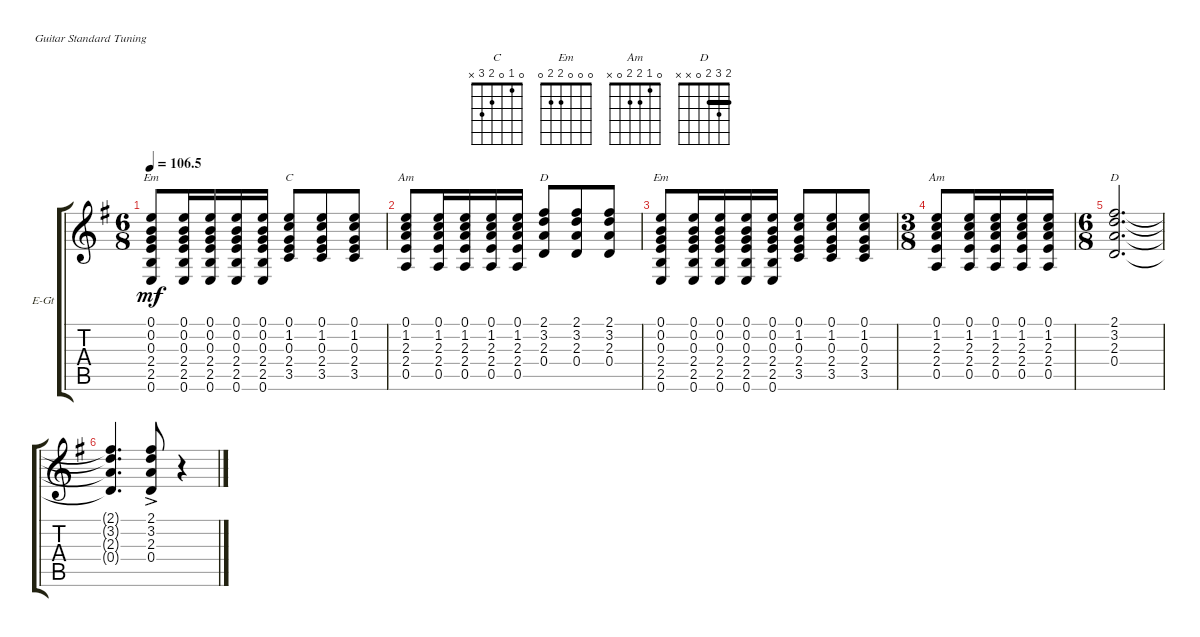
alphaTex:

\defaultSystemsLayout 4
\bracketExtendMode groupsimilarinstruments
\firstSystemTrackNameOrientation horizontal
\otherSystemsTrackNameOrientation horizontal
\track ("Electric Guitar" "E-Gt") {instrument electricguitarclean}
\staff {score tabs}
\tuning (E4 B3 G3 D3 A2 E2)
\chord ("C" 0 1 0 2 3 x) {showfingering false}
\chord ("Em" 0 0 0 2 2 0) {showfingering false}
\chord ("Am" 0 1 2 2 0 x) {showfingering false}
\chord ("D" 2 3 2 0 x x) {showfingering false barre 2}
\ts (6 8)
\tempo
106.5
\accidentals auto
\clef g2
\ottava regular
\simile none
\ks g
(0.6 2.5 2.4 0.3 0.2 0.1).8{ch "Em" dy mf} (0.6 2.5 2.4 0.3 0.2 0.1).16 (0.6 2.5 2.4 0.3 0.2 0.1).16 (0.6 2.5 2.4 0.3 0.2 0.1).16 (0.6 2.5 2.4 0.3 0.2 0.1).16 (3.5 2.4 0.3 1.2 0.1).8{ch "C"} (3.5 2.4 0.3 1.2 0.1).8 (3.5 2.4 0.3 1.2 0.1).8 |
(0.5 2.4 2.3 1.2 0.1).8{ch "Am"} (0.5 2.4 2.3 1.2 0.1).16 (0.5 2.4 2.3 1.2 0.1).16 (0.5 2.4 2.3 1.2 0.1).16 (0.5 2.4 2.3 1.2 0.1).16 (0.4 2.3 3.2 2.1).8{ch "D"} (0.4 2.3 3.2 2.1).8 (0.4 2.3 3.2 2.1).8 |
(0.6 2.5 2.4 0.3 0.2 0.1).8{ch "Em"} (0.6 2.5 2.4 0.3 0.2 0.1).16 (0.6 2.5 2.4 0.3 0.2 0.1).16 (0.6 2.5 2.4 0.3 0.2 0.1).16 (0.6 2.5 2.4 0.3 0.2 0.1).16 (3.5 2.4 0.3 1.2 0.1).8 (3.5 2.4 0.3 1.2 0.1).8 (3.5 2.4 0.3 1.2 0.1).8 |
\ts (3 8)
(0.5 2.4 2.3 1.2 0.1).8{ch "Am"} (0.5 2.4 2.3 1.2 0.1).16 (0.5 2.4 2.3 1.2 0.1).16 (0.5 2.4 2.3 1.2 0.1).16 (0.5 2.4 2.3 1.2 0.1).16 |
\ts (6 8)
(0.4 2.3 3.2 2.1).2{d ch "D"} |
(0.4{t} 2.3{t} 3.2{t} 2.1{t}).4{d} (0.4{ac} 2.3 3.2 2.1).8 r.4
